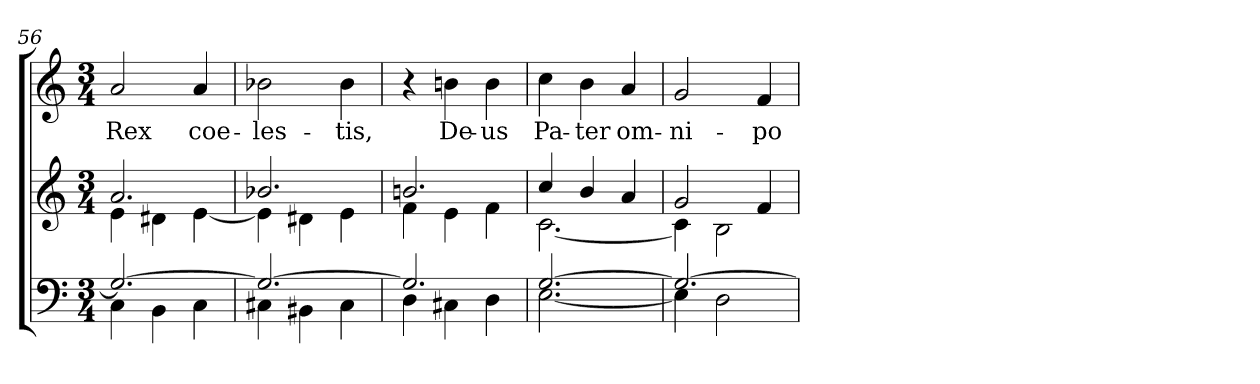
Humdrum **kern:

**kern	**kern	**kern	**text
*part2	*part2	*part1	*part1
*staff3	*staff2	*staff1	*staff1
*clefF4	*clefG2	*clefG2	*
*k[]	*k[]	*k[]	*
*C:	*C:	*C:	*
*M3/4	*M3/4	*M3/4	*
=56	=56	=56	=56
*^	*^	*	*
!	!	!	!	!	!LO:LY:b
2.G/_	4C\	2.a/	4e\	2a/	Rex
.	4BB\	.	4d#X\	.	.
!	!	!	!	!	!LO:LY:b
.	4C\	.	[<4e\	4a/	coe-
=57	=57	=57	=57	=57	=57
!	!	!	!	!	!LO:LY:b
2.G/_	4C#X\	2.b-X/	4e\]	2b-X\	-les-
.	4BB#X\	.	4d#X\	.	.
!	!	!	!	!	!LO:LY:b
.	4C#\	.	4e\	4b-\	-tis,
=58	=58	=58	=58	=58	=58
2.G/]	4D\	2.bn/	4f\	4r	.
!	!	!	!	!	!LO:LY:b
.	4C#X\	.	4e\	4bn\	De-
!	!	!	!	!	!LO:LY:b
.	4D\	.	4f\	4b\	-us
!!LO:LB:g=z
=59	=59	=59	=59	=59	=59
!	!	!	!	!	!LO:LY:b
[>2.G/	[<2.E\	4cc/	[<2.c\	4cc\	Pa-
!	!	!	!	!	!LO:LY:b
.	.	4b/	.	4b\	-ter
!	!	!	!	!	!LO:LY:b
.	.	4a/	.	4a/	om-
=60	=60	=60	=60	=60	=60
!	!	!	!	!	!LO:LY:b
2.G/_	4E\]	2g/	4c\]	2g/	-ni-
.	2D\	.	2B\	.	.
!	!	!	!	!	!LO:LY:b
.	.	4f/	.	4f/	-po-
*v	*v	*	*	*	*
*	*v	*v	*	*
=	=	=	=
*-	*-	*-	*-
